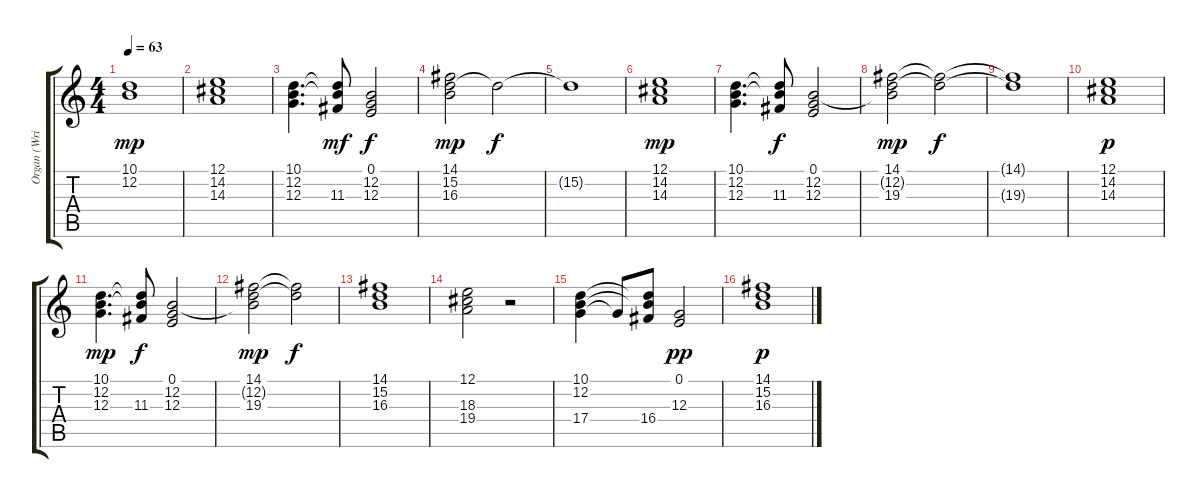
\track ("Organ (Wright)" "Organ (Wri") {instrument rockorgan}
\staff {score tabs}
\tuning (E4 B3 G3 D3 A2 E2) {hide}
\ts (4 4)
\tempo 63
\clef g2
\ks c
(10.1 12.2).1{dy mp} |
(12.1 14.2 14.3).1 |
(10.1 12.2 12.3).4{d} (10.1{t} 12.2{t} 11.3).8{dy mf} (0.1 12.2 12.3).2{dy f} |
(14.1 15.2 16.3).2{dy mp} 15.2{t}.2{dy f} |
15.2{t}.1 |
(12.1 14.2 14.3).1{dy mp} |
(10.1 12.2 12.3).4{d} (10.1{t} 12.2{t} 11.3).8{dy f} (0.1 12.2 12.3).2 |
(14.1 12.2{t} 19.3).2{dy mp} (14.1{t} 19.3{t}).2{dy f} |
(14.1{t} 19.3{t}).1 |
(12.1 14.2 14.3).1{dy p} |
(10.1 12.2 12.3).4{d dy mp} (10.1{t} 12.2{t} 11.3).8{dy f} (0.1 12.2 12.3).2 |
(14.1 12.2{t} 19.3).2{dy mp} (14.1{t} 19.3{t}).2{dy f} |
(14.1 15.2 16.3).1 |
(12.1 18.3 19.4).2 r.2 |
(10.1 12.2 17.4).4 17.4{t}.8 (10.1{t} 12.2{t} 16.4).8 (0.1 12.3).2{dy pp} |
(14.1 15.2 16.3).1{dy p}
